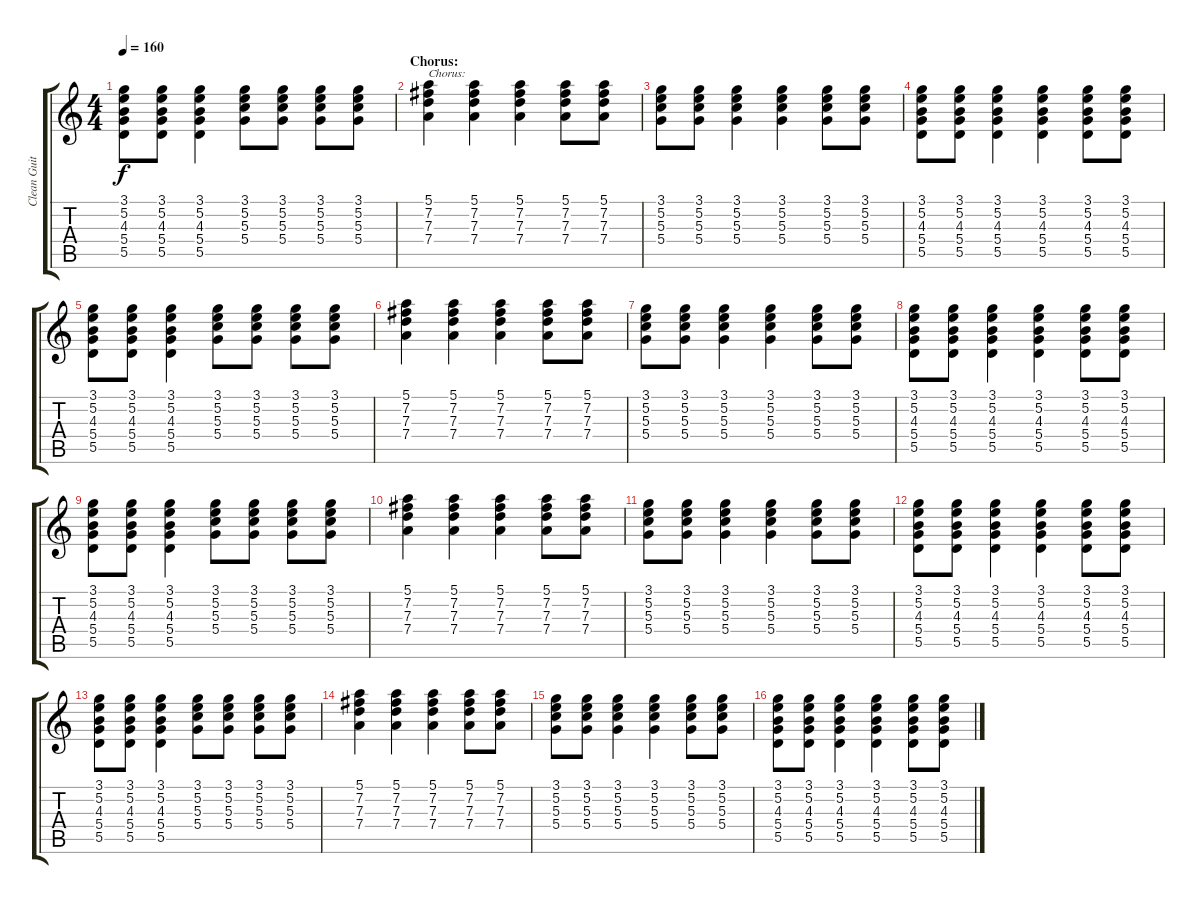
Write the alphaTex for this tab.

\track ("Clean Guitar" "Clean Guit") {instrument acousticguitarsteel}
\staff {score tabs}
\tuning (E4 B3 G3 D3 A2 E2) {hide}
\ts (4 4)
\tempo 160
\clef g2
\ks c
(3.1 5.2 4.3 5.4 5.5).8{dy f} (3.1 5.2 4.3 5.4 5.5).8 (3.1 5.2 4.3 5.4 5.5).4 (3.1 5.2 5.3 5.4).8 (3.1 5.2 5.3 5.4).8 (3.1 5.2 5.3 5.4).8 (3.1 5.2 5.3 5.4).8 |
\section ("" "Chorus:")
(5.1 7.2 7.3 7.4).4{txt "Chorus:"} (5.1 7.2 7.3 7.4).4 (5.1 7.2 7.3 7.4).4 (5.1 7.2 7.3 7.4).8 (5.1 7.2 7.3 7.4).8 |
(3.1 5.2 5.3 5.4).8 (3.1 5.2 5.3 5.4).8 (3.1 5.2 5.3 5.4).4 (3.1 5.2 5.3 5.4).4 (3.1 5.2 5.3 5.4).8 (3.1 5.2 5.3 5.4).8 |
(3.1 5.2 4.3 5.4 5.5).8 (3.1 5.2 4.3 5.4 5.5).8 (3.1 5.2 4.3 5.4 5.5).4 (3.1 5.2 4.3 5.4 5.5).4 (3.1 5.2 4.3 5.4 5.5).8 (3.1 5.2 4.3 5.4 5.5).8 |
(3.1 5.2 4.3 5.4 5.5).8 (3.1 5.2 4.3 5.4 5.5).8 (3.1 5.2 4.3 5.4 5.5).4 (3.1 5.2 5.3 5.4).8 (3.1 5.2 5.3 5.4).8 (3.1 5.2 5.3 5.4).8 (3.1 5.2 5.3 5.4).8 |
(5.1 7.2 7.3 7.4).4 (5.1 7.2 7.3 7.4).4 (5.1 7.2 7.3 7.4).4 (5.1 7.2 7.3 7.4).8 (5.1 7.2 7.3 7.4).8 |
(3.1 5.2 5.3 5.4).8 (3.1 5.2 5.3 5.4).8 (3.1 5.2 5.3 5.4).4 (3.1 5.2 5.3 5.4).4 (3.1 5.2 5.3 5.4).8 (3.1 5.2 5.3 5.4).8 |
(3.1 5.2 4.3 5.4 5.5).8 (3.1 5.2 4.3 5.4 5.5).8 (3.1 5.2 4.3 5.4 5.5).4 (3.1 5.2 4.3 5.4 5.5).4 (3.1 5.2 4.3 5.4 5.5).8 (3.1 5.2 4.3 5.4 5.5).8 |
(3.1 5.2 4.3 5.4 5.5).8 (3.1 5.2 4.3 5.4 5.5).8 (3.1 5.2 4.3 5.4 5.5).4 (3.1 5.2 5.3 5.4).8 (3.1 5.2 5.3 5.4).8 (3.1 5.2 5.3 5.4).8 (3.1 5.2 5.3 5.4).8 |
(5.1 7.2 7.3 7.4).4 (5.1 7.2 7.3 7.4).4 (5.1 7.2 7.3 7.4).4 (5.1 7.2 7.3 7.4).8 (5.1 7.2 7.3 7.4).8 |
(3.1 5.2 5.3 5.4).8 (3.1 5.2 5.3 5.4).8 (3.1 5.2 5.3 5.4).4 (3.1 5.2 5.3 5.4).4 (3.1 5.2 5.3 5.4).8 (3.1 5.2 5.3 5.4).8 |
(3.1 5.2 4.3 5.4 5.5).8 (3.1 5.2 4.3 5.4 5.5).8 (3.1 5.2 4.3 5.4 5.5).4 (3.1 5.2 4.3 5.4 5.5).4 (3.1 5.2 4.3 5.4 5.5).8 (3.1 5.2 4.3 5.4 5.5).8 |
(3.1 5.2 4.3 5.4 5.5).8 (3.1 5.2 4.3 5.4 5.5).8 (3.1 5.2 4.3 5.4 5.5).4 (3.1 5.2 5.3 5.4).8 (3.1 5.2 5.3 5.4).8 (3.1 5.2 5.3 5.4).8 (3.1 5.2 5.3 5.4).8 |
(5.1 7.2 7.3 7.4).4 (5.1 7.2 7.3 7.4).4 (5.1 7.2 7.3 7.4).4 (5.1 7.2 7.3 7.4).8 (5.1 7.2 7.3 7.4).8 |
(3.1 5.2 5.3 5.4).8 (3.1 5.2 5.3 5.4).8 (3.1 5.2 5.3 5.4).4 (3.1 5.2 5.3 5.4).4 (3.1 5.2 5.3 5.4).8 (3.1 5.2 5.3 5.4).8 |
(3.1 5.2 4.3 5.4 5.5).8 (3.1 5.2 4.3 5.4 5.5).8 (3.1 5.2 4.3 5.4 5.5).4 (3.1 5.2 4.3 5.4 5.5).4 (3.1 5.2 4.3 5.4 5.5).8 (3.1 5.2 4.3 5.4 5.5).8
